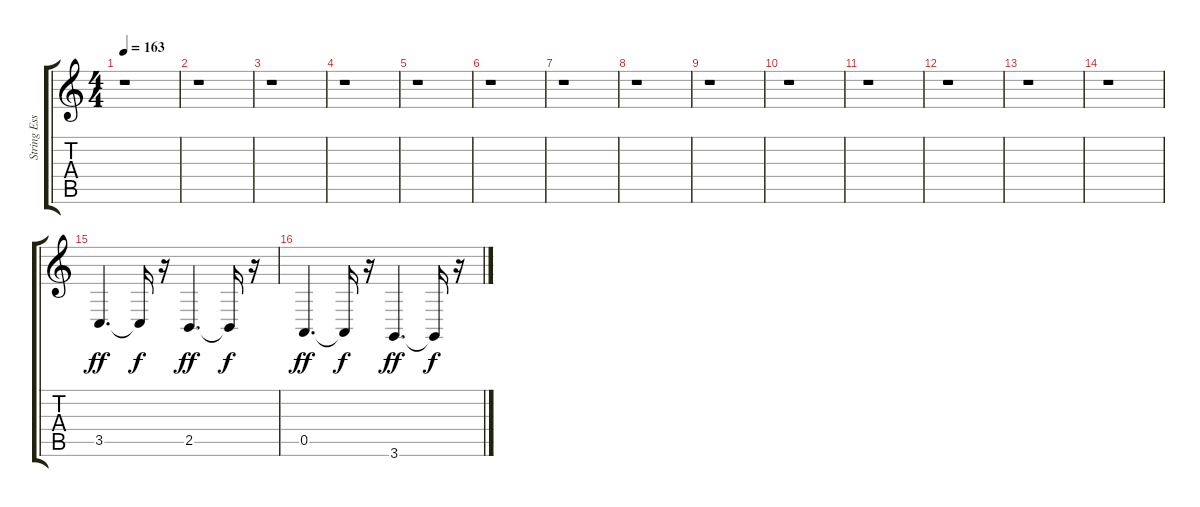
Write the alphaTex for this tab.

\track ("String Essemble-2" "String Ess") {instrument acousticgrandpiano}
\staff {score tabs}
\tuning (E4 B3 G3 D3 A2 E2) {hide}
\ts (4 4)
\tempo 163
\clef g2
\ks c
r.1{dy f} |
r.1 |
r.1 |
r.1 |
r.1 |
r.1 |
r.1 |
r.1 |
r.1 |
r.1 |
r.1 |
r.1 |
r.1 |
r.1 |
3.5.4{d dy ff} 3.5{t}.16{dy f} r.16 2.5.4{d dy ff} 2.5{t}.16{dy f} r.16 |
0.5.4{d dy ff} 0.5{t}.16{dy f} r.16 3.6.4{d dy ff} 3.6{t}.16{dy f} r.16
